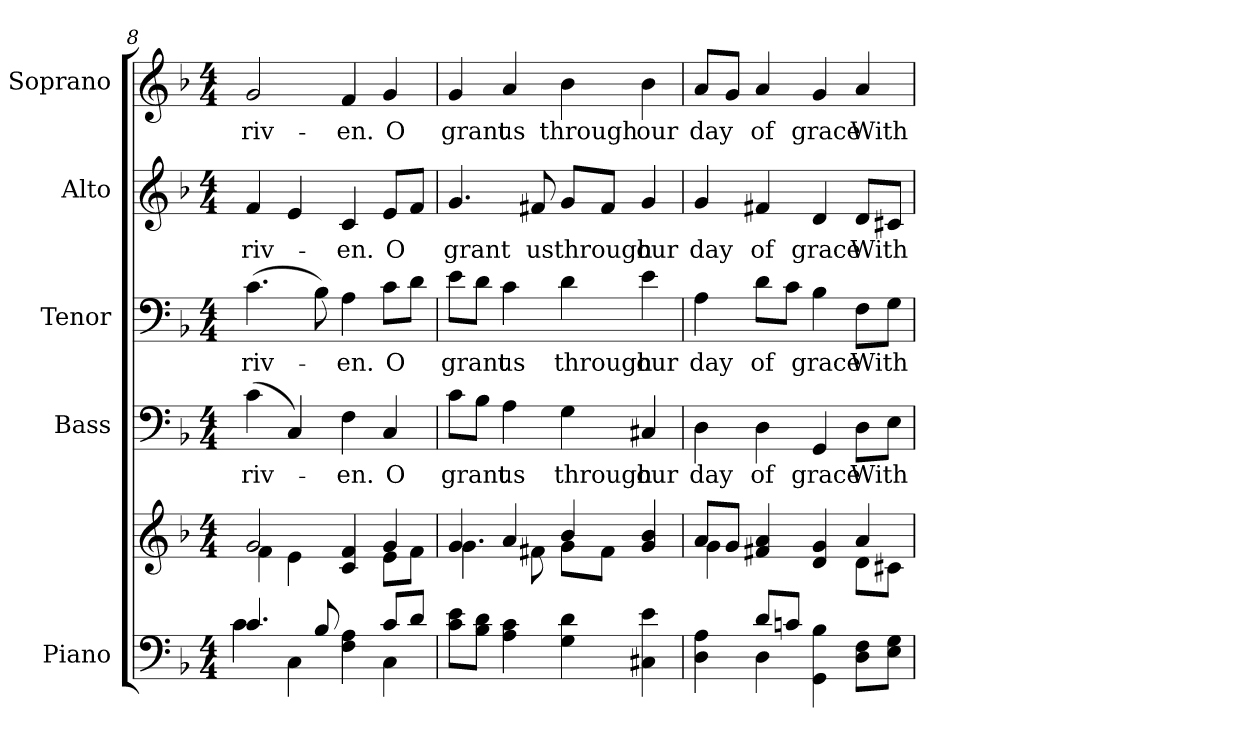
**kern	**kern	**kern	**text	**kern	**text	**kern	**text	**kern	**text
*part5	*part5	*part4	*part4	*part3	*part3	*part2	*part2	*part1	*part1
*staff6	*staff5	*staff4	*staff4	*staff3	*staff3	*staff2	*staff2	*staff1	*staff1
*I"Piano	*	*I"Bass	*	*I"Tenor	*	*I"Alto	*	*I"Soprano	*
*I'Pno.	*	*I'B.	*	*I'T.	*	*I'A.	*	*I'S.	*
*clefF4	*clefG2	*clefF4	*	*clefF4	*	*clefG2	*	*clefG2	*
*k[b-]	*k[b-]	*k[b-]	*	*k[b-]	*	*k[b-]	*	*k[b-]	*
*F:	*F:	*F:	*	*F:	*	*F:	*	*F:	*
*M4/4	*M4/4	*M4/4	*	*M4/4	*	*M4/4	*	*M4/4	*
=8	=8	=8	=8	=8	=8	=8	=8	=8	=8
*^	*^	*	*	*	*	*	*	*	*
!	!	!	!	!	!LO:LY:b:color=#000000	!	!	!	!	!	!
!	!	!	!	!	!	!	!LO:LY:b:color=#000000	!	!	!	!
!	!	!	!	!	!	!	!	!	!LO:LY:b:color=#000000	!	!
!	!	!	!	!	!	!	!	!	!	!	!LO:LY:b:color=#000000
4.ci/	4ci\	2gi/	4fi\	(4ci\	riv-	(4.ci\	riv-	4fi/	riv-	2gi/	riv-
.	4Ci\	.	4ei\	4Ci/)	.	.	.	4ei/	.	.	.
8B-i/	.	.	.	.	.	8B-i\)	.	.	.	.	.
!	!	!	!	!	!LO:LY:b:color=#000000	!	!	!	!	!	!
!	!	!	!	!	!	!	!LO:LY:b:color=#000000	!	!	!	!
!	!	!	!	!	!	!	!	!	!LO:LY:b:color=#000000	!	!
!	!	!	!	!	!	!	!	!	!	!	!LO:LY:b:color=#000000
4Fi\ 4Ai	4ryy	4ci/ 4fi	4ryy	4Fi\	-en.	4Ai\	-en.	4ci/	-en.	4fi/	-en.
!	!	!	!	!	!LO:LY:b:color=#000000	!	!	!	!	!	!
!	!	!	!	!	!	!	!LO:LY:b:color=#000000	!	!	!	!
!	!	!	!	!	!	!	!	!	!LO:LY:b:color=#000000	!	!
!	!	!	!	!	!	!	!	!	!	!	!LO:LY:b:color=#000000
8ci/L	4Ci\	4gi/	8ei\L	4Ci/	O	8ci\L	O	8ei/L	O	4gi/	O
8di/J	.	.	8fi\J	.	.	8di\J	.	8fi/J	.	.	.
*v	*v	*	*	*	*	*	*	*	*	*	*
!!LO:PB:g=z
=9	=9	=9	=9	=9	=9	=9	=9	=9	=9	=9
!	!	!	!	!LO:LY:b:color=#000000	!	!	!	!	!	!
!	!	!	!	!	!	!LO:LY:b:color=#000000	!	!	!	!
!	!	!	!	!	!	!	!	!LO:LY:b:color=#000000	!	!
!	!	!	!	!	!	!	!	!	!	!LO:LY:b:color=#000000
8ci\ 8eiL	4gi/	4.gi\	8ci\L	grant	8ei\L	grant	4.gi/	grant	4gi/	grant
8B-i\ 8diJ	.	.	8B-i\J	.	8di\J	.	.	.	.	.
!	!	!	!	!LO:LY:b:color=#000000	!	!	!	!	!	!
!	!	!	!	!	!	!LO:LY:b:color=#000000	!	!	!	!
!	!	!	!	!	!	!	!	!	!	!LO:LY:b:color=#000000
4Ai\ 4ci	4ai/	.	4Ai\	us	4ci\	us	.	.	4ai/	us
!	!	!	!	!	!	!	!	!LO:LY:b:color=#000000	!	!
.	.	8f#Xi\	.	.	.	.	8f#Xi/	us	.	.
!	!	!	!	!LO:LY:b:color=#000000	!	!	!	!	!	!
!	!	!	!	!	!	!LO:LY:b:color=#000000	!	!	!	!
!	!	!	!	!	!	!	!	!LO:LY:b:color=#000000	!	!
!	!	!	!	!	!	!	!	!	!	!LO:LY:b:color=#000000
4Gi\ 4di	4b-i/	8gi\L	4Gi\	through	4di\	through	8gi/L	through	4b-i\	through
.	.	8f#i\J	.	.	.	.	8f#i/J	.	.	.
!	!	!	!	!LO:LY:b:color=#000000	!	!	!	!	!	!
!	!	!	!	!	!	!LO:LY:b:color=#000000	!	!	!	!
!	!	!	!	!	!	!	!	!LO:LY:b:color=#000000	!	!
!	!	!	!	!	!	!	!	!	!	!LO:LY:b:color=#000000
4C#Xi\ 4ei	4gi/ 4b-i	4ryy	4C#Xi/	our	4ei\	our	4gi/	our	4b-i\	our
=10	=10	=10	=10	=10	=10	=10	=10	=10	=10	=10
*^	*	*	*	*	*	*	*	*	*	*
!	!	!	!	!	!LO:LY:b:color=#000000	!	!	!	!	!	!
!	!	!	!	!	!	!	!LO:LY:b:color=#000000	!	!	!	!
!	!	!	!	!	!	!	!	!	!LO:LY:b:color=#000000	!	!
!	!	!	!	!	!	!	!	!	!	!	!LO:LY:b:color=#000000
4Di\ 4Ai	4ryy	8ai/L	4gi\	4Di\	day	4Ai\	day	4gi/	day	8ai/L	day
.	.	8gi/J	.	.	.	.	.	.	.	8gi/J	.
!	!	!	!	!	!LO:LY:b:color=#000000	!	!	!	!	!	!
!	!	!	!	!	!	!	!LO:LY:b:color=#000000	!	!	!	!
!	!	!	!	!	!	!	!	!	!LO:LY:b:color=#000000	!	!
!	!	!	!	!	!	!	!	!	!	!	!LO:LY:b:color=#000000
8di/L	4Di\	4f#Xi/ 4ai	4ryy	4Di\	of	8di\L	of	4f#Xi/	of	4ai/	of
8cni/J	.	.	.	.	.	8ci\J	.	.	.	.	.
!	!	!	!	!	!LO:LY:b:color=#000000	!	!	!	!	!	!
!	!	!	!	!	!	!	!LO:LY:b:color=#000000	!	!	!	!
!	!	!	!	!	!	!	!	!	!LO:LY:b:color=#000000	!	!
!	!	!	!	!	!	!	!	!	!	!	!LO:LY:b:color=#000000
4GGi\ 4B-i	2ryy	4di/ 4gi	4ryy	4GGi/	grace	4B-i\	grace	4di/	grace	4gi/	grace
!	!	!	!	!	!LO:LY:b:color=#000000	!	!	!	!	!	!
!	!	!	!	!	!	!	!LO:LY:b:color=#000000	!	!	!	!
!	!	!	!	!	!	!	!	!	!LO:LY:b:color=#000000	!	!
!	!	!	!	!	!	!	!	!	!	!	!LO:LY:b:color=#000000
8Di\ 8FiL	.	4ai/	8di\L	8Di\L	With	8Fi\L	With	8di/L	With	4ai/	With
8Ei\ 8GiJ	.	.	8c#Xi\J	8Ei\J	.	8Gi\J	.	8c#Xi/J	.	.	.
*v	*v	*	*	*	*	*	*	*	*	*	*
*	*v	*v	*	*	*	*	*	*	*	*
=	=	=	=	=	=	=	=	=	=
*-	*-	*-	*-	*-	*-	*-	*-	*-	*-
